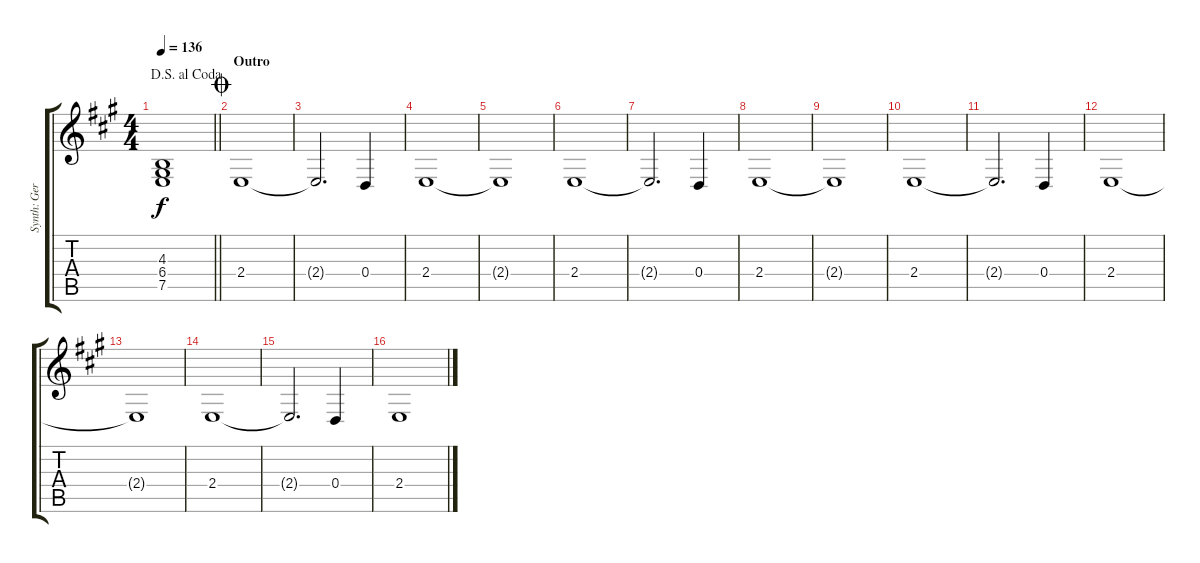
\track ("Synth: Gerald" "Synth: Ger") {instrument stringensemble1}
\staff {score tabs}
\tuning (E4 B3 G3 D3 A2 E2) {hide}
\ts (4 4)
\jump dalsegnoalcoda
\tempo 136
\clef g2
\barLineRight lightlight
\ks a
(4.3{t} 6.4{t} 7.5{t}).1{dy f} |
\section ("" "Outro")
\jump coda
2.4.1 |
2.4{t}.2{d} 0.4.4 |
2.4.1 |
2.4{t}.1 |
2.4.1 |
2.4{t}.2{d} 0.4.4 |
2.4.1 |
2.4{t}.1 |
2.4.1 |
2.4{t}.2{d} 0.4.4 |
2.4.1 |
2.4{t}.1 |
2.4.1 |
2.4{t}.2{d} 0.4.4 |
2.4.1
